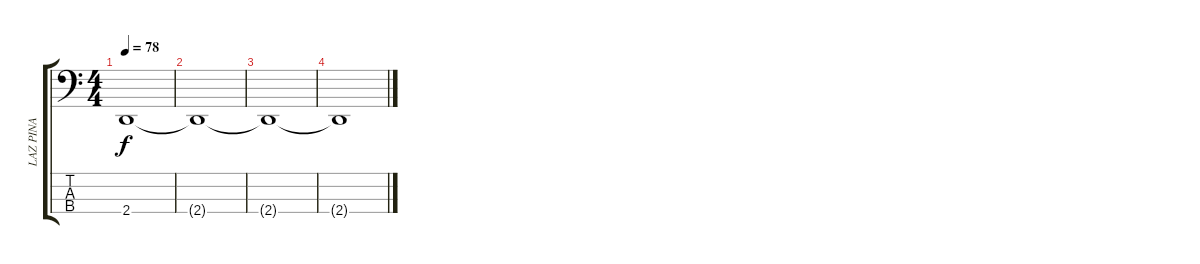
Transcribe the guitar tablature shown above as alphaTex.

\track ("LAZ PINA" "LAZ PINA") {instrument electricbasspick}
\staff {score tabs}
\tuning (F2 C2 G1 C1) {hide}
\ts (4 4)
\tempo 78
\clef f4
\ks c
2.4{t}.1{dy f} |
2.4{t}.1 |
2.4{t}.1 |
2.4{t}.1
